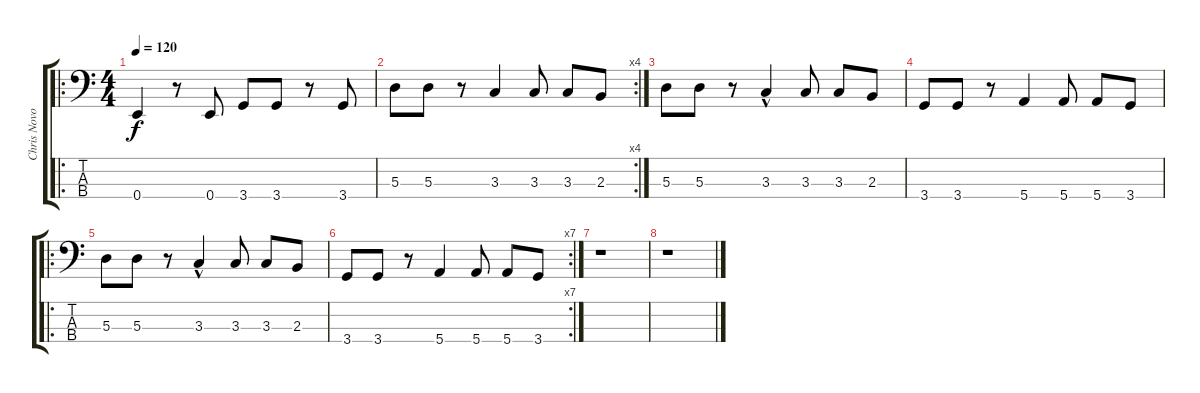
\track ("Chris Novoselic" "Chris Novo") {instrument electricbassfinger}
\staff {score tabs}
\tuning (G2 D2 A1 E1) {hide}
\ro
\ts (4 4)
\tempo 120
\clef f4
\ks c
0.4.4{dy f} r.8 0.4.8 3.4.8 3.4.8 r.8 3.4.8 |
\rc 4
5.3.8 5.3.8 r.8 3.3.4 3.3.8 3.3.8 2.3.8 |
5.3.8 5.3.8 r.8 3.3{hac}.4 3.3.8 3.3.8 2.3.8 |
3.4.8 3.4.8 r.8 5.4.4 5.4.8 5.4.8 3.4.8 |
\ro
5.3.8 5.3.8 r.8 3.3{hac}.4 3.3.8 3.3.8 2.3.8 |
\rc 7
3.4.8 3.4.8 r.8 5.4.4 5.4.8 5.4.8 3.4.8 |
r.1 |
r.1
